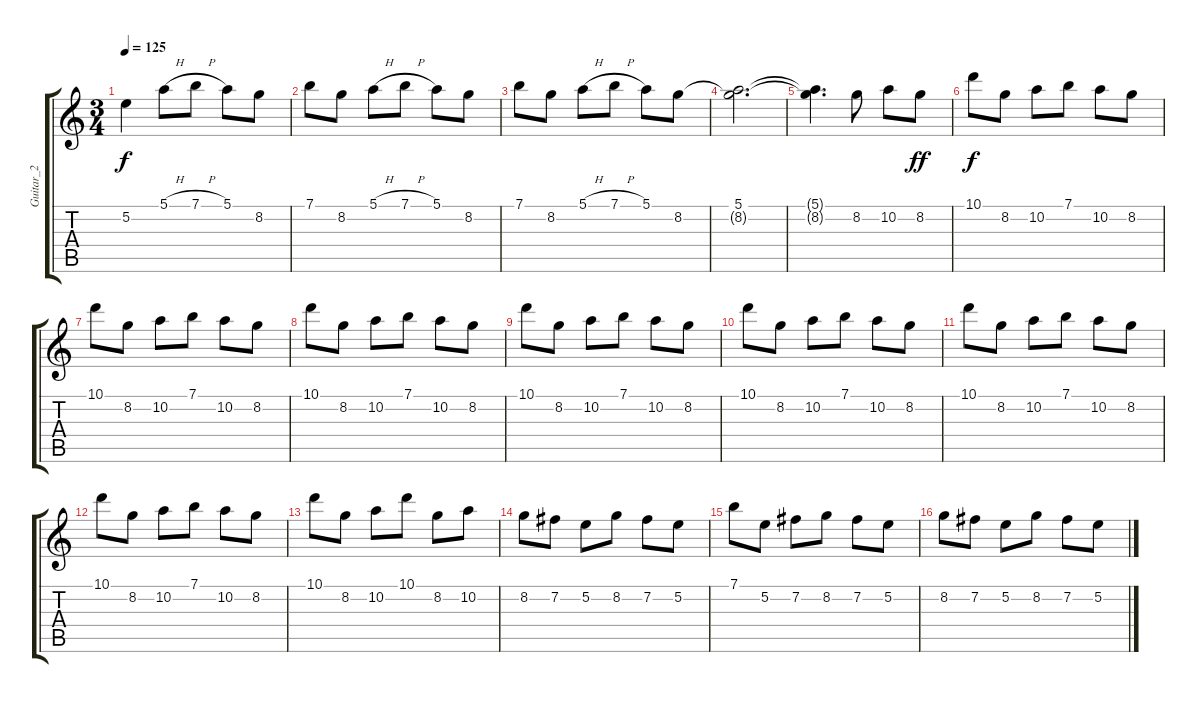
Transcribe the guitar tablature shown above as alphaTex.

\track ("Guitar_2" "Guitar_2") {instrument acousticguitarsteel}
\staff {score tabs}
\tuning (E4 B3 G3 D3 A2 E2) {hide}
\ts (3 4)
\tempo 125
\clef g2
\ks c
5.2{t}.4{dy f} 5.1{h}.8 7.1{h}.8 5.1.8 8.2.8 |
7.1.8 8.2.8 5.1{h}.8 7.1{h}.8 5.1.8 8.2.8 |
7.1.8 8.2.8 5.1{h}.8 7.1{h}.8 5.1.8 8.2.8 |
(5.1 8.2{t}).2{d} |
(5.1{t} 8.2{t}).4{d} 8.2.8 10.2.8 8.2.8{dy ff} |
10.1.8{dy f} 8.2.8 10.2.8 7.1.8 10.2.8 8.2.8 |
10.1.8 8.2.8 10.2.8 7.1.8 10.2.8 8.2.8 |
10.1.8 8.2.8 10.2.8 7.1.8 10.2.8 8.2.8 |
10.1.8 8.2.8 10.2.8 7.1.8 10.2.8 8.2.8 |
10.1.8 8.2.8 10.2.8 7.1.8 10.2.8 8.2.8 |
10.1.8 8.2.8 10.2.8 7.1.8 10.2.8 8.2.8 |
10.1.8 8.2.8 10.2.8 7.1.8 10.2.8 8.2.8 |
10.1.8 8.2.8 10.2.8 10.1.8 8.2.8 10.2.8 |
8.2.8 7.2.8 5.2.8 8.2.8 7.2.8 5.2.8 |
7.1.8 5.2.8 7.2.8 8.2.8 7.2.8 5.2.8 |
8.2.8 7.2.8 5.2.8 8.2.8 7.2.8 5.2.8
